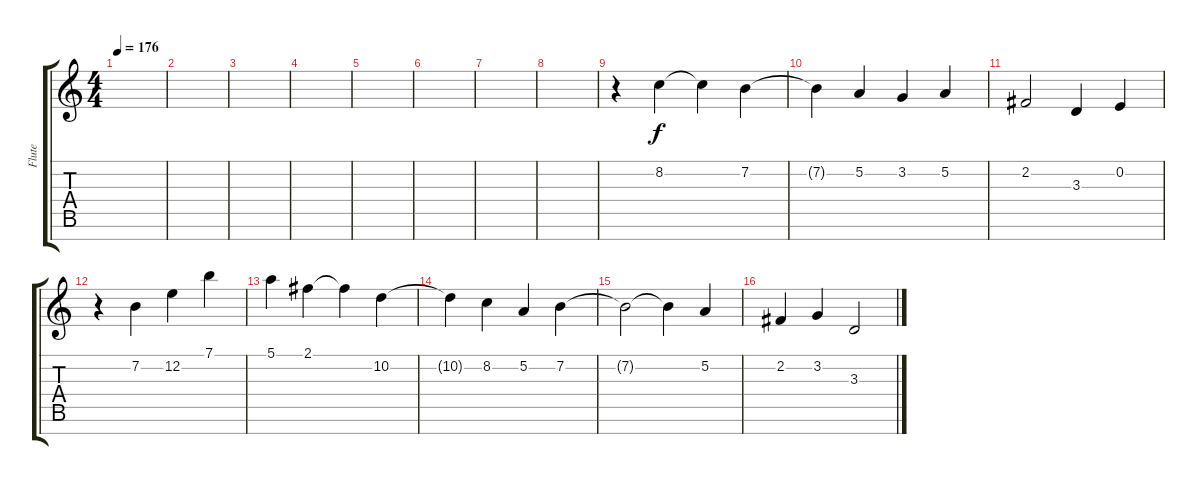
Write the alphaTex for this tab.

\track ("Flute" "Flute") {instrument pad1newage}
\staff {score tabs}
\tuning (E5 E4 B3 G3 D3 A2 E2) {hide}
\ts (4 4)
\tempo 176
\clef g2
\ks c
|
|
|
|
|
|
|
|
r.4 8.2.4 8.2{t}.4 7.2.4 |
7.2{t}.4 5.2.4 3.2.4 5.2.4 |
2.2.2 3.3.4 0.2.4 |
r.4 7.2.4 12.2.4 7.1.4 |
5.1.4 2.1.4 2.1{t}.4 10.2.4 |
10.2{t}.4 8.2.4 5.2.4 7.2.4 |
7.2{t}.2 7.2{t}.4 5.2.4 |
2.2.4 3.2.4 3.3.2
